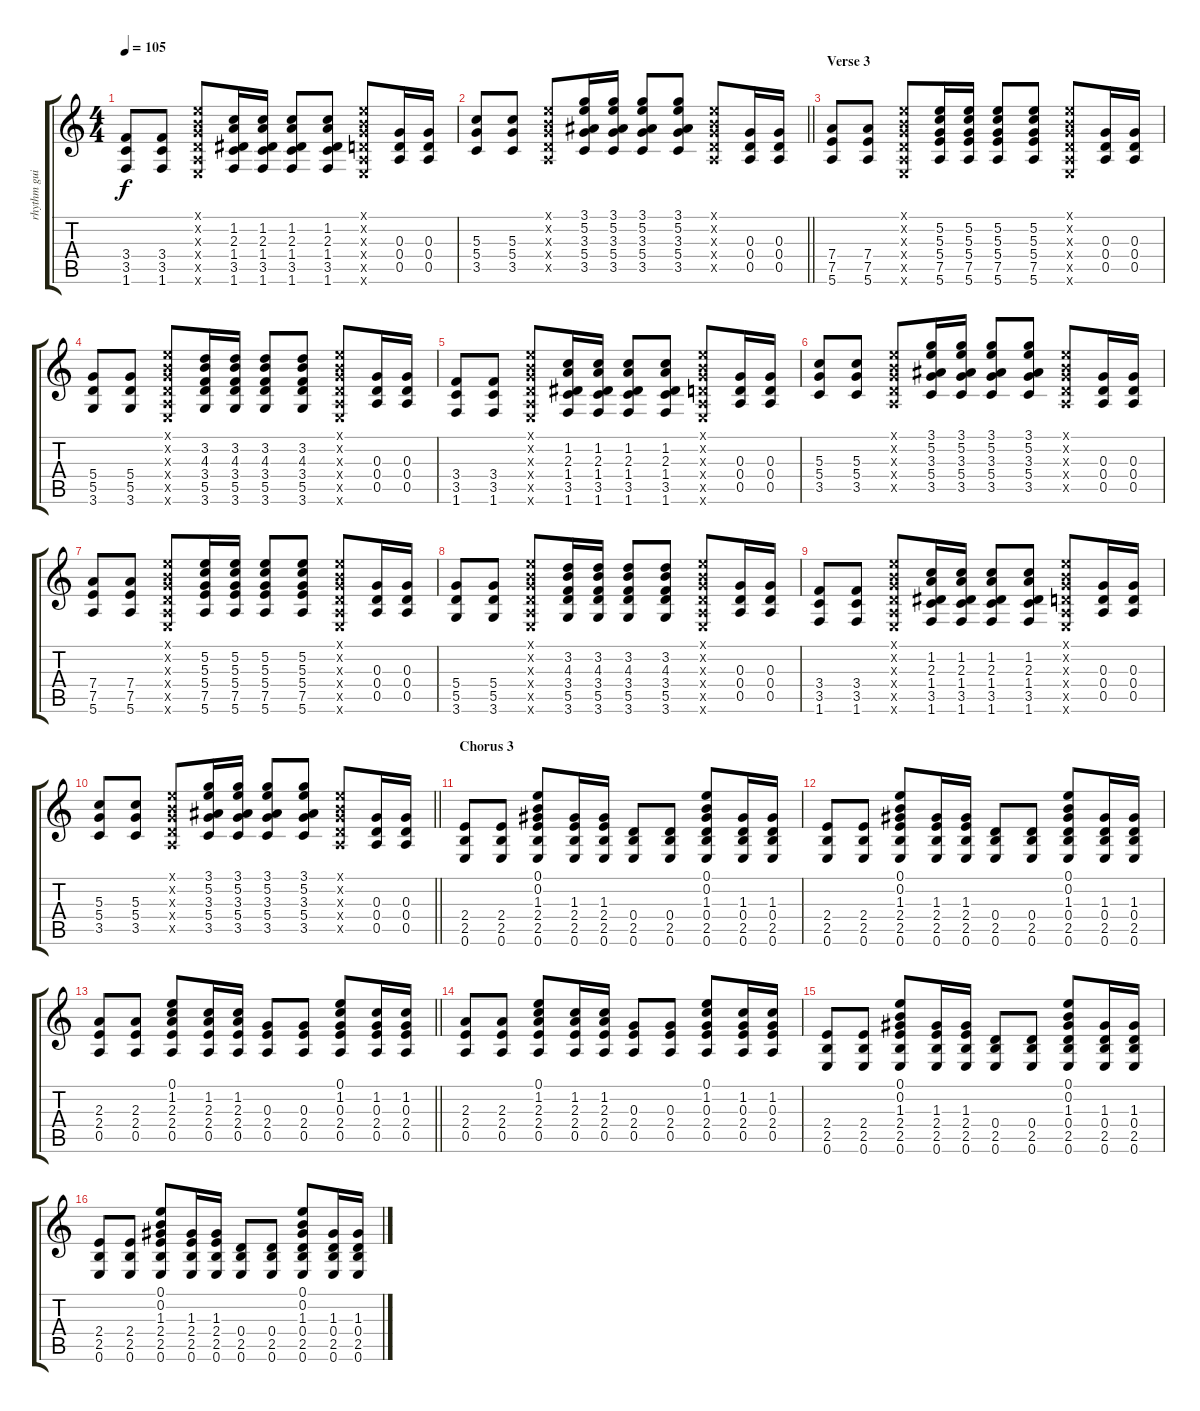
\track ("rhythm guitar" "rhythm gui") {instrument acousticguitarsteel}
\staff {score tabs}
\tuning (E4 B3 G3 D3 A2 E2) {hide}
\ts (4 4)
\tempo 105
\clef g2
\ks c
(3.4 3.5 1.6).8{dy f} (3.4 3.5 1.6).8 (0.1{x} 0.2{x} 0.3{x} 0.4{x} 0.5{x} 0.6{x}).8 (1.2 2.3 1.4 3.5 1.6).16 (1.2 2.3 1.4 3.5 1.6).16 (1.2 2.3 1.4 3.5 1.6).8 (1.2 2.3 1.4 3.5 1.6).8 (0.1{x} 0.2{x} 0.3{x} 0.4{x} 0.5{x} 0.6{x}).8 (0.3 0.4 0.5).16 (0.3 0.4 0.5).16 |
\barLineRight lightlight
(5.3 5.4 3.5).8 (5.3 5.4 3.5).8 (0.1{x} 0.2{x} 0.3{x} 0.4{x} 0.5{x}).8 (3.1 5.2 3.3 5.4 3.5).16 (3.1 5.2 3.3 5.4 3.5).16 (3.1 5.2 3.3 5.4 3.5).8 (3.1 5.2 3.3 5.4 3.5).8 (0.1{x} 0.2{x} 0.3{x} 0.4{x} 0.5{x}).8 (0.3 0.4 0.5).16 (0.3 0.4 0.5).16 |
\section ("" "Verse 3")
(7.4 7.5 5.6).8 (7.4 7.5 5.6).8 (0.1{x} 0.2{x} 0.3{x} 0.4{x} 0.5{x} 0.6{x}).8 (5.2 5.3 5.4 7.5 5.6).16 (5.2 5.3 5.4 7.5 5.6).16 (5.2 5.3 5.4 7.5 5.6).8 (5.2 5.3 5.4 7.5 5.6).8 (0.1{x} 0.2{x} 0.3{x} 0.4{x} 0.5{x} 0.6{x}).8 (0.3 0.4 0.5).16 (0.3 0.4 0.5).16 |
(5.4 5.5 3.6).8 (5.4 5.5 3.6).8 (0.1{x} 0.2{x} 0.3{x} 0.4{x} 0.5{x} 0.6{x}).8 (3.2 4.3 3.4 5.5 3.6).16 (3.2 4.3 3.4 5.5 3.6).16 (3.2 4.3 3.4 5.5 3.6).8 (3.2 4.3 3.4 5.5 3.6).8 (0.1{x} 0.2{x} 0.3{x} 0.4{x} 0.5{x} 0.6{x}).8 (0.3 0.4 0.5).16 (0.3 0.4 0.5).16 |
(3.4 3.5 1.6).8 (3.4 3.5 1.6).8 (0.1{x} 0.2{x} 0.3{x} 0.4{x} 0.5{x} 0.6{x}).8 (1.2 2.3 1.4 3.5 1.6).16 (1.2 2.3 1.4 3.5 1.6).16 (1.2 2.3 1.4 3.5 1.6).8 (1.2 2.3 1.4 3.5 1.6).8 (0.1{x} 0.2{x} 0.3{x} 0.4{x} 0.5{x} 0.6{x}).8 (0.3 0.4 0.5).16 (0.3 0.4 0.5).16 |
(5.3 5.4 3.5).8 (5.3 5.4 3.5).8 (0.1{x} 0.2{x} 0.3{x} 0.4{x} 0.5{x}).8 (3.1 5.2 3.3 5.4 3.5).16 (3.1 5.2 3.3 5.4 3.5).16 (3.1 5.2 3.3 5.4 3.5).8 (3.1 5.2 3.3 5.4 3.5).8 (0.1{x} 0.2{x} 0.3{x} 0.4{x} 0.5{x}).8 (0.3 0.4 0.5).16 (0.3 0.4 0.5).16 |
(7.4 7.5 5.6).8 (7.4 7.5 5.6).8 (0.1{x} 0.2{x} 0.3{x} 0.4{x} 0.5{x} 0.6{x}).8 (5.2 5.3 5.4 7.5 5.6).16 (5.2 5.3 5.4 7.5 5.6).16 (5.2 5.3 5.4 7.5 5.6).8 (5.2 5.3 5.4 7.5 5.6).8 (0.1{x} 0.2{x} 0.3{x} 0.4{x} 0.5{x} 0.6{x}).8 (0.3 0.4 0.5).16 (0.3 0.4 0.5).16 |
(5.4 5.5 3.6).8 (5.4 5.5 3.6).8 (0.1{x} 0.2{x} 0.3{x} 0.4{x} 0.5{x} 0.6{x}).8 (3.2 4.3 3.4 5.5 3.6).16 (3.2 4.3 3.4 5.5 3.6).16 (3.2 4.3 3.4 5.5 3.6).8 (3.2 4.3 3.4 5.5 3.6).8 (0.1{x} 0.2{x} 0.3{x} 0.4{x} 0.5{x} 0.6{x}).8 (0.3 0.4 0.5).16 (0.3 0.4 0.5).16 |
(3.4 3.5 1.6).8 (3.4 3.5 1.6).8 (0.1{x} 0.2{x} 0.3{x} 0.4{x} 0.5{x} 0.6{x}).8 (1.2 2.3 1.4 3.5 1.6).16 (1.2 2.3 1.4 3.5 1.6).16 (1.2 2.3 1.4 3.5 1.6).8 (1.2 2.3 1.4 3.5 1.6).8 (0.1{x} 0.2{x} 0.3{x} 0.4{x} 0.5{x} 0.6{x}).8 (0.3 0.4 0.5).16 (0.3 0.4 0.5).16 |
\barLineRight lightlight
(5.3 5.4 3.5).8 (5.3 5.4 3.5).8 (0.1{x} 0.2{x} 0.3{x} 0.4{x} 0.5{x}).8 (3.1 5.2 3.3 5.4 3.5).16 (3.1 5.2 3.3 5.4 3.5).16 (3.1 5.2 3.3 5.4 3.5).8 (3.1 5.2 3.3 5.4 3.5).8 (0.1{x} 0.2{x} 0.3{x} 0.4{x} 0.5{x}).8 (0.3 0.4 0.5).16 (0.3 0.4 0.5).16 |
\section ("" "Chorus 3")
(2.4 2.5 0.6).8 (2.4 2.5 0.6).8 (0.1 0.2 1.3 2.4 2.5 0.6).8 (1.3 2.4 2.5 0.6).16 (1.3 2.4 2.5 0.6).16 (0.4 2.5 0.6).8 (0.4 2.5 0.6).8 (0.1 0.2 1.3 0.4 2.5 0.6).8 (1.3 0.4 2.5 0.6).16 (1.3 0.4 2.5 0.6).16 |
(2.4 2.5 0.6).8 (2.4 2.5 0.6).8 (0.1 0.2 1.3 2.4 2.5 0.6).8 (1.3 2.4 2.5 0.6).16 (1.3 2.4 2.5 0.6).16 (0.4 2.5 0.6).8 (0.4 2.5 0.6).8 (0.1 0.2 1.3 0.4 2.5 0.6).8 (1.3 0.4 2.5 0.6).16 (1.3 0.4 2.5 0.6).16 |
\barLineRight lightlight
(2.3 2.4 0.5).8 (2.3 2.4 0.5).8 (0.1 1.2 2.3 2.4 0.5).8 (1.2 2.3 2.4 0.5).16 (1.2 2.3 2.4 0.5).16 (0.3 2.4 0.5).8 (0.3 2.4 0.5).8 (0.1 1.2 0.3 2.4 0.5).8 (1.2 0.3 2.4 0.5).16 (1.2 0.3 2.4 0.5).16 |
(2.3 2.4 0.5).8 (2.3 2.4 0.5).8 (0.1 1.2 2.3 2.4 0.5).8 (1.2 2.3 2.4 0.5).16 (1.2 2.3 2.4 0.5).16 (0.3 2.4 0.5).8 (0.3 2.4 0.5).8 (0.1 1.2 0.3 2.4 0.5).8 (1.2 0.3 2.4 0.5).16 (1.2 0.3 2.4 0.5).16 |
(2.4 2.5 0.6).8 (2.4 2.5 0.6).8 (0.1 0.2 1.3 2.4 2.5 0.6).8 (1.3 2.4 2.5 0.6).16 (1.3 2.4 2.5 0.6).16 (0.4 2.5 0.6).8 (0.4 2.5 0.6).8 (0.1 0.2 1.3 0.4 2.5 0.6).8 (1.3 0.4 2.5 0.6).16 (1.3 0.4 2.5 0.6).16 |
(2.4 2.5 0.6).8 (2.4 2.5 0.6).8 (0.1 0.2 1.3 2.4 2.5 0.6).8 (1.3 2.4 2.5 0.6).16 (1.3 2.4 2.5 0.6).16 (0.4 2.5 0.6).8 (0.4 2.5 0.6).8 (0.1 0.2 1.3 0.4 2.5 0.6).8 (1.3 0.4 2.5 0.6).16 (1.3 0.4 2.5 0.6).16
